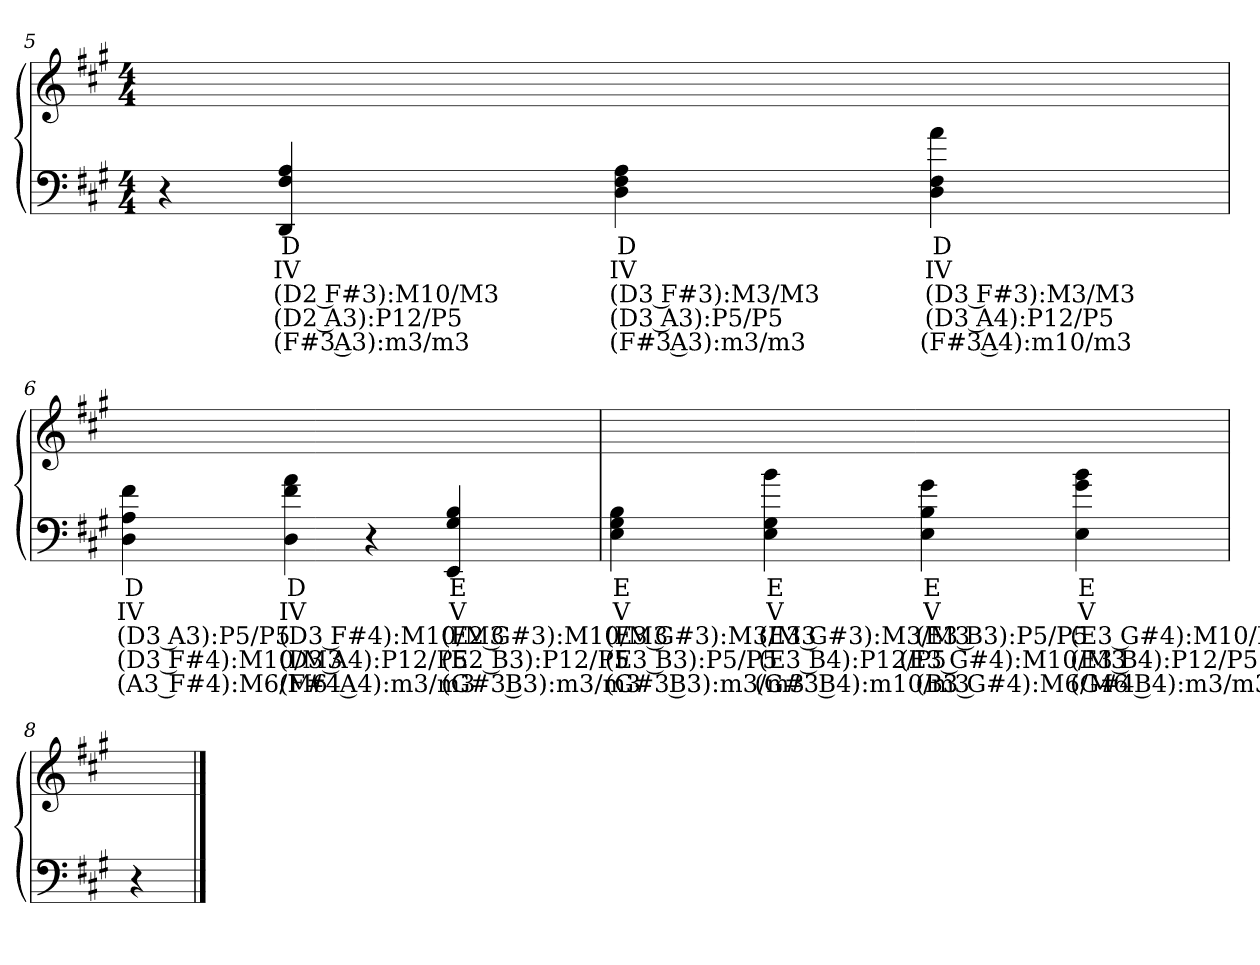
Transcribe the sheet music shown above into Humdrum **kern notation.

**kern	**text	**text	**text	**text	**text	**kern
*part2	*part2	*part2	*part2	*part2	*part2	*part1
*staff2	*staff2	*staff2	*staff2	*staff2	*staff2	*staff1
*clefF4	*	*	*	*	*	*clefG2
*k[f#c#g#]	*	*	*	*	*	*k[f#c#g#]
*A:	*	*	*	*	*	*A:
*M4/4	*	*	*	*	*	*M4/4
=5	=5	=5	=5	=5	=5	=5
4r	.	.	.	.	.	1ryy
4DD 4F# 4A	D	IV	(D2 F#3):M10/M3	(D2 A3):P12/P5	(F#3 A3):m3/m3	.
4D 4F# 4A	D	IV	(D3 F#3):M3/M3	(D3 A3):P5/P5	(F#3 A3):m3/m3	.
4D 4F# 4a	D	IV	(D3 F#3):M3/M3	(D3 A4):P12/P5	(F#3 A4):m10/m3	.
=6	=6	=6	=6	=6	=6	=6
4D 4A 4f#	D	IV	(D3 A3):P5/P5	(D3 F#4):M10/M3	(A3 F#4):M6/M6	1ryy
4D 4f# 4a	D	IV	(D3 F#4):M10/M3	(D3 A4):P12/P5	(F#4 A4):m3/m3	.
4r	.	.	.	.	.	.
4EE 4G# 4B	E	V	(E2 G#3):M10/M3	(E2 B3):P12/P5	(G#3 B3):m3/m3	.
=7	=7	=7	=7	=7	=7	=7
4E 4G# 4B	E	V	(E3 G#3):M3/M3	(E3 B3):P5/P5	(G#3 B3):m3/m3	1ryy
4E 4G# 4b	E	V	(E3 G#3):M3/M3	(E3 B4):P12/P5	(G#3 B4):m10/m3	.
4E 4B 4g#	E	V	(E3 B3):P5/P5	(E3 G#4):M10/M3	(B3 G#4):M6/M6	.
4E 4g# 4b	E	V	(E3 G#4):M10/M3	(E3 B4):P12/P5	(G#4 B4):m3/m3	.
=8	=8	=8	=8	=8	=8	=8
4r	.	.	.	.	.	4ryy
==	==	==	==	==	==	==
*-	*-	*-	*-	*-	*-	*-
